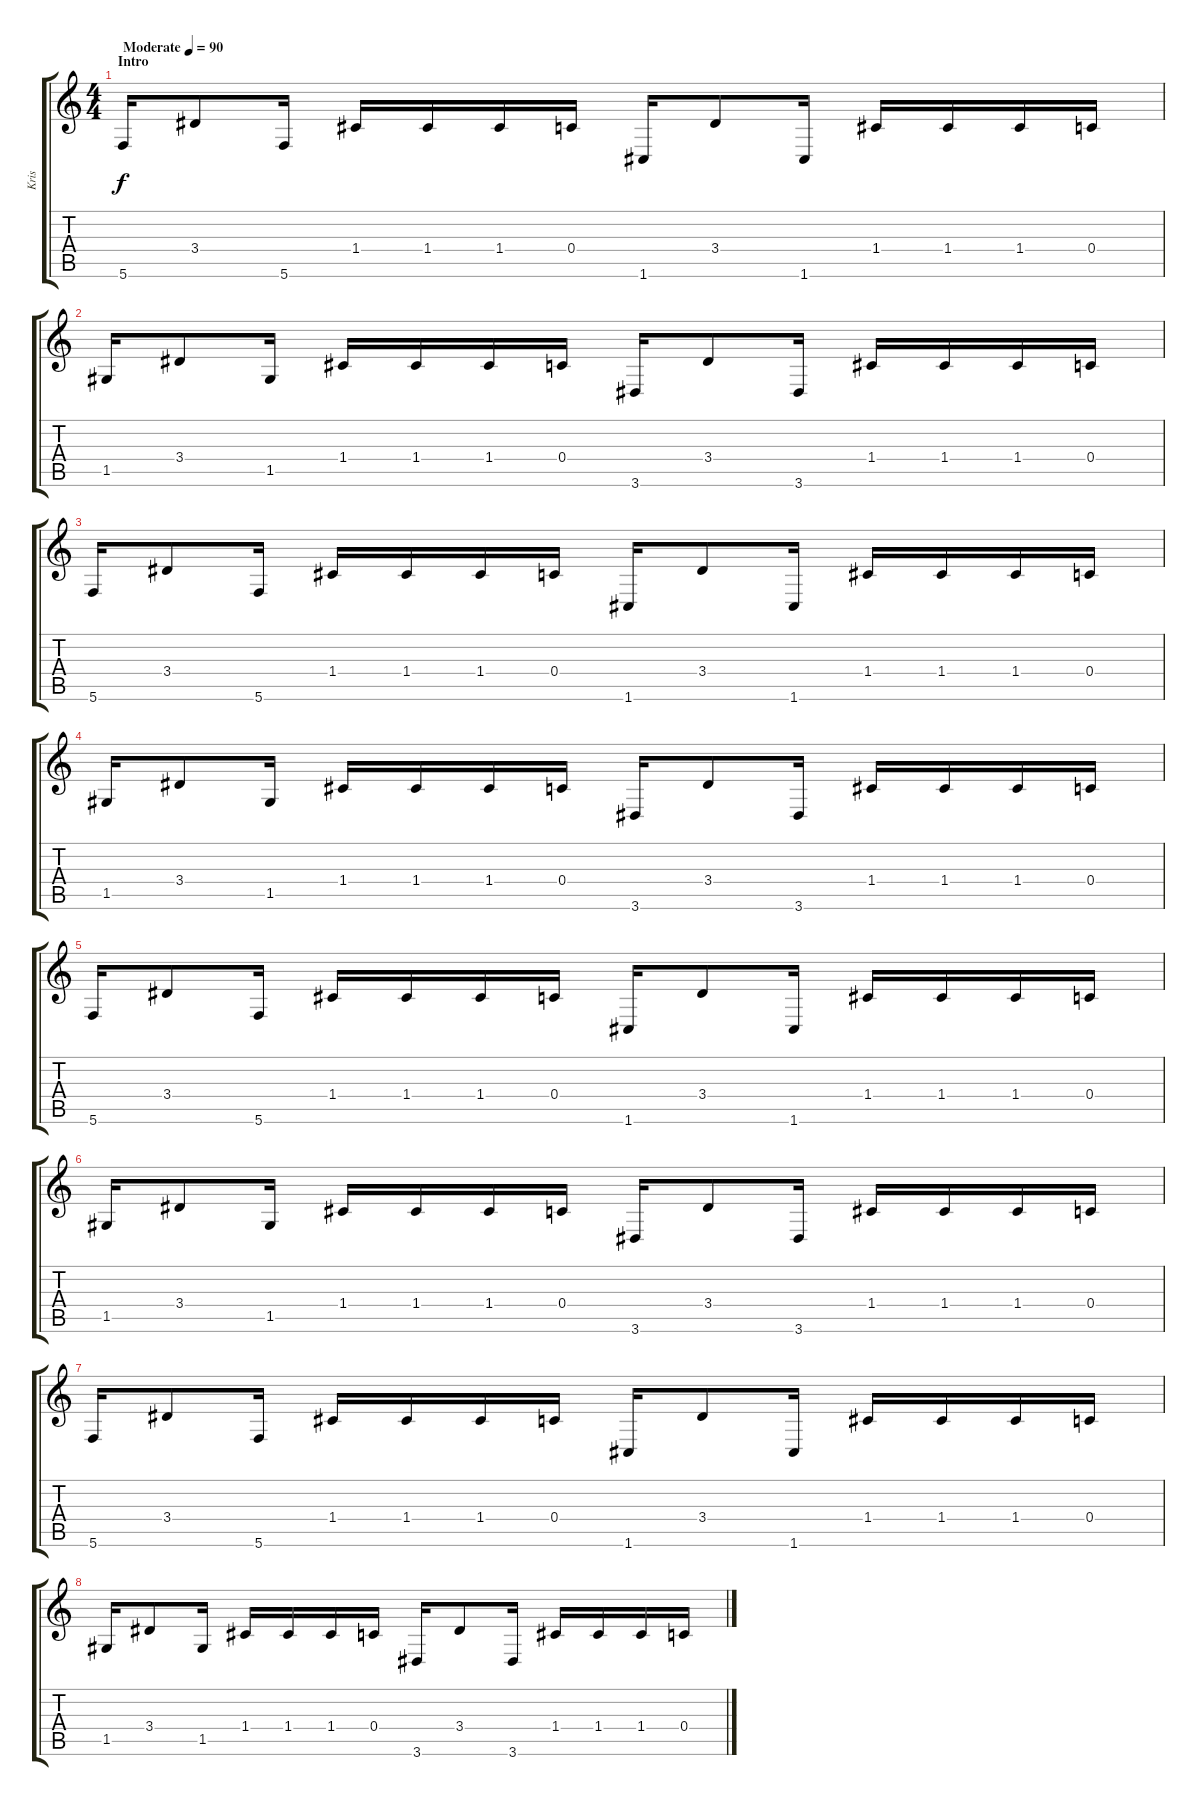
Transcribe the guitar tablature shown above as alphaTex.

\track ("Kris" "Kris") {instrument overdrivenguitar}
\staff {score tabs}
\tuning (D4 A3 F3 C3 G2 C2) {hide}
\ts (4 4)
\section ("" "Intro")
\tempo (90 "Moderate")
\clef g2
\ks c
5.6.16{dy f instrument electricguitarclean} 3.4.8 5.6.16 1.4.16 1.4.16 1.4.16 0.4.16 1.6.16 3.4.8 1.6.16 1.4.16 1.4.16 1.4.16 0.4.16 |
1.5.16 3.4.8 1.5.16 1.4.16 1.4.16 1.4.16 0.4.16 3.6.16 3.4.8 3.6.16 1.4.16 1.4.16 1.4.16 0.4.16 |
5.6.16{instrument electricguitarclean} 3.4.8 5.6.16 1.4.16 1.4.16 1.4.16 0.4.16 1.6.16 3.4.8 1.6.16 1.4.16 1.4.16 1.4.16 0.4.16 |
1.5.16 3.4.8 1.5.16 1.4.16 1.4.16 1.4.16 0.4.16 3.6.16 3.4.8 3.6.16 1.4.16 1.4.16 1.4.16 0.4.16 |
5.6.16{instrument electricguitarclean} 3.4.8 5.6.16 1.4.16 1.4.16 1.4.16 0.4.16 1.6.16 3.4.8 1.6.16 1.4.16 1.4.16 1.4.16 0.4.16 |
1.5.16 3.4.8 1.5.16 1.4.16 1.4.16 1.4.16 0.4.16 3.6.16 3.4.8 3.6.16 1.4.16 1.4.16 1.4.16 0.4.16 |
5.6.16{instrument electricguitarclean} 3.4.8 5.6.16 1.4.16 1.4.16 1.4.16 0.4.16 1.6.16 3.4.8 1.6.16 1.4.16 1.4.16 1.4.16 0.4.16 |
1.5.16 3.4.8 1.5.16 1.4.16 1.4.16 1.4.16 0.4.16 3.6.16 3.4.8 3.6.16 1.4.16 1.4.16 1.4.16 0.4.16
